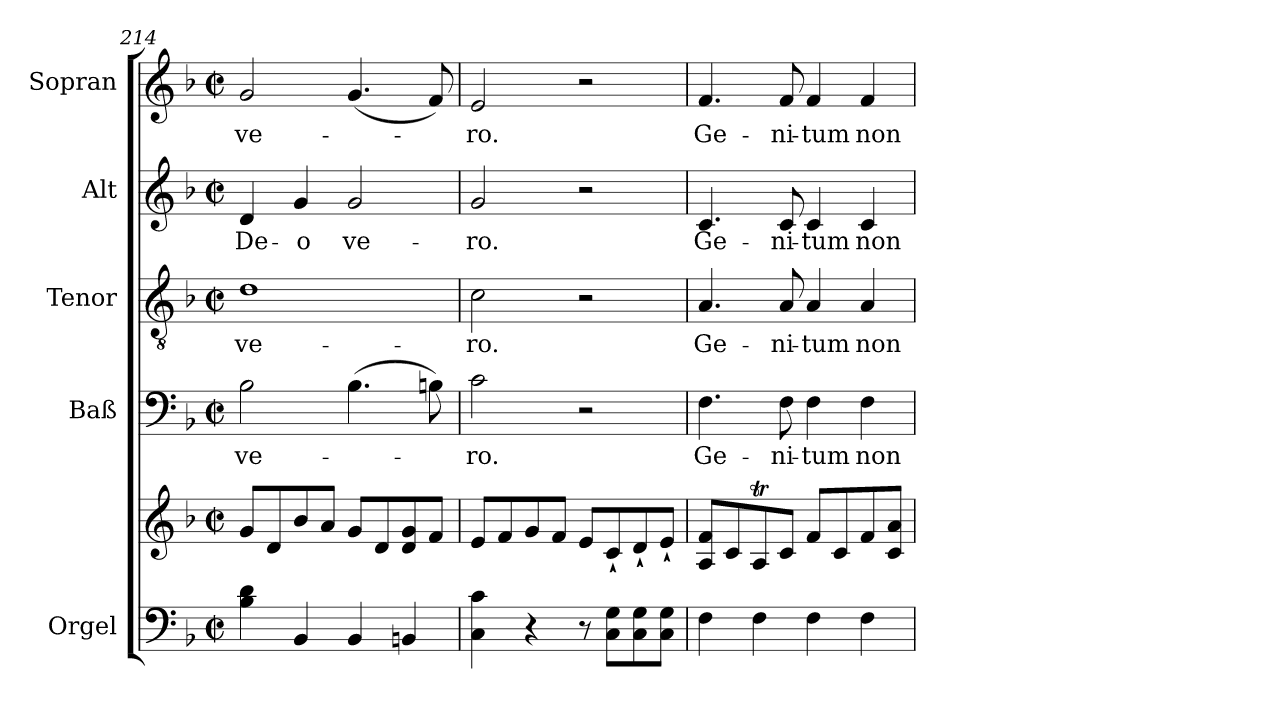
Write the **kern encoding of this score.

**kern	**kern	**kern	**text	**kern	**text	**kern	**text	**kern	**text
*part5	*part5	*part4	*part4	*part3	*part3	*part2	*part2	*part1	*part1
*staff6	*staff5	*staff4	*staff4	*staff3	*staff3	*staff2	*staff2	*staff1	*staff1
*I"Orgel	*	*I"Baß	*	*I"Tenor	*	*I"Alt	*	*I"Sopran	*
*clefF4	*clefG2	*clefF4	*	*clefGv2	*	*clefG2	*	*clefG2	*
*k[b-]	*k[b-]	*k[b-]	*	*k[b-]	*	*k[b-]	*	*k[b-]	*
*F:	*F:	*F:	*	*F:	*	*F:	*	*F:	*
*M2/2	*M2/2	*M2/2	*	*M2/2	*	*M2/2	*	*M2/2	*
*met(c|)	*met(c|)	*met(c|)	*	*met(c|)	*	*met(c|)	*	*met(c|)	*
=214	=214	=214	=214	=214	=214	=214	=214	=214	=214
!	!	!	!LO:LY:b	!	!LO:LY:b	!	!LO:LY:b	!	!LO:LY:b
4B-\ 4d\	8g/L	2B-\	ve-	1d	ve-	4d/	De-	2g/	ve-
.	8d/	.	.	.	.	.	.	.	.
!	!	!	!	!	!	!	!LO:LY:b	!	!
4BB-/	8b-/	.	.	.	.	4g/	-o	.	.
.	8a/J	.	.	.	.	.	.	.	.
!	!	!	!	!	!	!	!LO:LY:b	!	!
4BB-/	8g/L	(>4.B-\	.	.	.	2g/	ve-	(<4.g/	.
.	8d/	.	.	.	.	.	.	.	.
4BBn/	8d/ 8g/	.	.	.	.	.	.	.	.
.	8f/J	8Bn\)	.	.	.	.	.	8f/)	.
!!LO:LB:g=z
=215	=215	=215	=215	=215	=215	=215	=215	=215	=215
!	!	!	!LO:LY:b	!	!LO:LY:b	!	!LO:LY:b	!	!LO:LY:b
4C\ 4c\	8e/L	2c\	-ro.	2c\	-ro.	2g/	-ro.	2e/	-ro.
.	8f/	.	.	.	.	.	.	.	.
4r	8g/	.	.	.	.	.	.	.	.
.	8f/J	.	.	.	.	.	.	.	.
8r	8e/L	2r	.	2r	.	2r	.	2r	.
8C\ 8G\L	8c`>/	.	.	.	.	.	.	.	.
8C\ 8G\	8d`>/	.	.	.	.	.	.	.	.
8C\ 8G\J	8e`>/J	.	.	.	.	.	.	.	.
=216	=216	=216	=216	=216	=216	=216	=216	=216	=216
!	!	!	!LO:LY:b	!	!LO:LY:b	!	!LO:LY:b	!	!LO:LY:b
4F\	8A/ 8f/L	4.F\	Ge-	4.A/	Ge-	4.c/	Ge-	4.f/	Ge-
.	8c/	.	.	.	.	.	.	.	.
4F\	8At/	.	.	.	.	.	.	.	.
!	!	!	!LO:LY:b	!	!LO:LY:b	!	!LO:LY:b	!	!LO:LY:b
.	8c/J	8F\	-ni-	8A/	-ni-	8c/	-ni-	8f/	-ni-
!	!	!	!LO:LY:b	!	!LO:LY:b	!	!LO:LY:b	!	!LO:LY:b
4F\	8f/L	4F\	-tum	4A/	-tum	4c/	-tum	4f/	-tum
.	8c/	.	.	.	.	.	.	.	.
!	!	!	!LO:LY:b	!	!LO:LY:b	!	!LO:LY:b	!	!LO:LY:b
4F\	8f/	4F\	non	4A/	non	4c/	non	4f/	non
.	8c/ 8a/J	.	.	.	.	.	.	.	.
=	=	=	=	=	=	=	=	=	=
*-	*-	*-	*-	*-	*-	*-	*-	*-	*-
